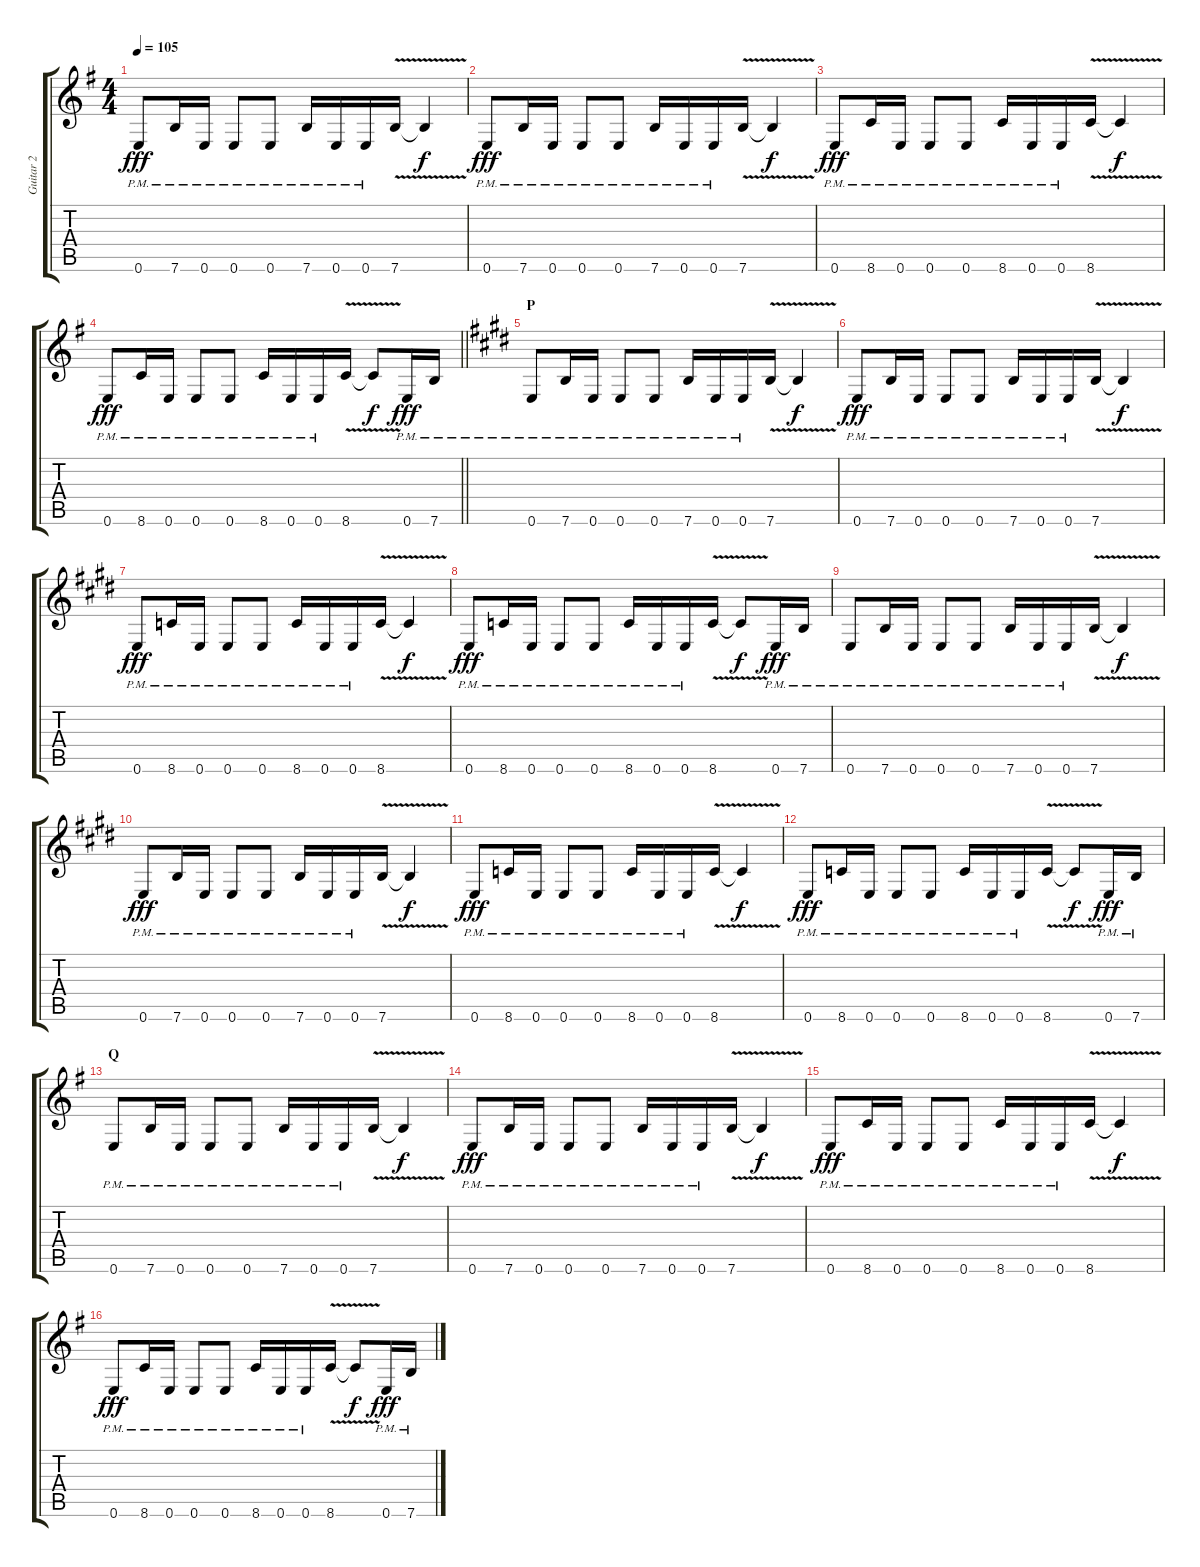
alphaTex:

\track ("Guitar 2" "Guitar 2") {instrument distortionguitar}
\staff {score tabs}
\tuning (E4 B3 G3 D3 A2 E2) {hide}
\ts (4 4)
\tempo 105
\clef g2
\ks g
0.6{pm}.8{dy fff} 7.6{pm}.16 0.6{pm}.16 0.6{pm}.8 0.6{pm}.8 7.6{pm}.16 0.6{pm}.16 0.6{pm}.16 7.6{v}.16 7.6{t}.4{dy f} |
0.6{pm}.8{dy fff} 7.6{pm}.16 0.6{pm}.16 0.6{pm}.8 0.6{pm}.8 7.6{pm}.16 0.6{pm}.16 0.6{pm}.16 7.6{v}.16 7.6{t}.4{dy f} |
0.6{pm}.8{dy fff} 8.6{pm}.16 0.6{pm}.16 0.6{pm}.8 0.6{pm}.8 8.6{pm}.16 0.6{pm}.16 0.6{pm}.16 8.6{v}.16 8.6{t}.4{dy f} |
\barLineRight lightlight
0.6{pm}.8{dy fff} 8.6{pm}.16 0.6{pm}.16 0.6{pm}.8 0.6{pm}.8 8.6{pm}.16 0.6{pm}.16 0.6{pm}.16 8.6{v}.16 8.6{t}.8{dy f} 0.6{pm}.16{dy fff} 7.6{pm}.16 |
\section ("" "P")
\ks e
0.6{pm}.8 7.6{pm}.16 0.6{pm}.16 0.6{pm}.8 0.6{pm}.8 7.6{pm}.16 0.6{pm}.16 0.6{pm}.16 7.6{v}.16 7.6{t}.4{dy f} |
0.6{pm}.8{dy fff} 7.6{pm}.16 0.6{pm}.16 0.6{pm}.8 0.6{pm}.8 7.6{pm}.16 0.6{pm}.16 0.6{pm}.16 7.6{v}.16 7.6{t}.4{dy f} |
0.6{pm}.8{dy fff} 8.6{pm}.16 0.6{pm}.16 0.6{pm}.8 0.6{pm}.8 8.6{pm}.16 0.6{pm}.16 0.6{pm}.16 8.6{v}.16 8.6{t}.4{dy f} |
0.6{pm}.8{dy fff} 8.6{pm}.16 0.6{pm}.16 0.6{pm}.8 0.6{pm}.8 8.6{pm}.16 0.6{pm}.16 0.6{pm}.16 8.6{v}.16 8.6{t}.8{dy f} 0.6{pm}.16{dy fff} 7.6{pm}.16 |
0.6{pm}.8 7.6{pm}.16 0.6{pm}.16 0.6{pm}.8 0.6{pm}.8 7.6{pm}.16 0.6{pm}.16 0.6{pm}.16 7.6{v}.16 7.6{t}.4{dy f} |
0.6{pm}.8{dy fff} 7.6{pm}.16 0.6{pm}.16 0.6{pm}.8 0.6{pm}.8 7.6{pm}.16 0.6{pm}.16 0.6{pm}.16 7.6{v}.16 7.6{t}.4{dy f} |
0.6{pm}.8{dy fff} 8.6{pm}.16 0.6{pm}.16 0.6{pm}.8 0.6{pm}.8 8.6{pm}.16 0.6{pm}.16 0.6{pm}.16 8.6{v}.16 8.6{t}.4{dy f} |
0.6{pm}.8{dy fff} 8.6{pm}.16 0.6{pm}.16 0.6{pm}.8 0.6{pm}.8 8.6{pm}.16 0.6{pm}.16 0.6{pm}.16 8.6{v}.16 8.6{t}.8{dy f} 0.6{pm}.16{dy fff} 7.6{pm}.16 |
\section ("" "Q")
\ks g
0.6{pm}.8 7.6{pm}.16 0.6{pm}.16 0.6{pm}.8 0.6{pm}.8 7.6{pm}.16 0.6{pm}.16 0.6{pm}.16 7.6{v}.16 7.6{t}.4{dy f} |
0.6{pm}.8{dy fff} 7.6{pm}.16 0.6{pm}.16 0.6{pm}.8 0.6{pm}.8 7.6{pm}.16 0.6{pm}.16 0.6{pm}.16 7.6{v}.16 7.6{t}.4{dy f} |
0.6{pm}.8{dy fff} 8.6{pm}.16 0.6{pm}.16 0.6{pm}.8 0.6{pm}.8 8.6{pm}.16 0.6{pm}.16 0.6{pm}.16 8.6{v}.16 8.6{t}.4{dy f} |
0.6{pm}.8{dy fff} 8.6{pm}.16 0.6{pm}.16 0.6{pm}.8 0.6{pm}.8 8.6{pm}.16 0.6{pm}.16 0.6{pm}.16 8.6{v}.16 8.6{t}.8{dy f} 0.6{pm}.16{dy fff} 7.6{pm}.16
